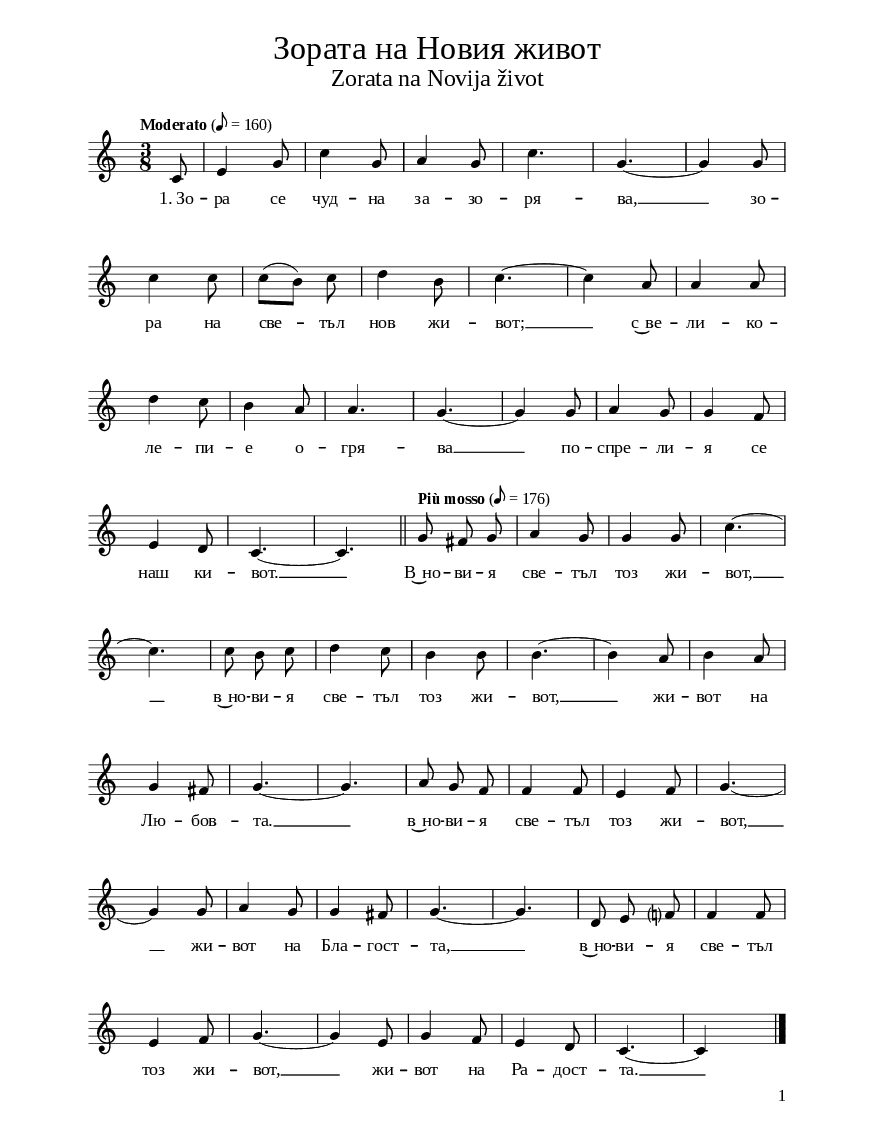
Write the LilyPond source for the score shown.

\version "2.24.2"

% include paper part and global functions
\include "include/globals.ily"

\bookpart {
  \label #'ref016
  \tocItem \markup "Зората на Новия живот – Zorata na Novija život"
  \include "include/bookpart-paper.ily"
  \score {
    \include "include/score-layout.ily"

    \new Voice \absolute  {
      \clef treble
      \key c \major
      \time 3/8
      \tempoFunc "Moderato" 8 "160"
      \partial 8
      \autoBeamOff
      c'8 |e'4 g'8|c''4 g'8 |a'4 g'8 |c''4.| g'4. ~ |  g'4 g'8 |\break
      c''4 c''8| \once \autoBeamOn c''8 ([  b'8  ])  \noBeam  c''8 |d''4 b'8  |c''4. ~ | c''4  a'8| a'4 a'8| \break
      d''4  c''8| b'4 a'8| a'4. | g'4. ~ | g'4  g'8 | a'4 g'8 | g'4 f'8 | \break
      e'4 d'8| c'4. ~ | c'4.  | \bar "||"
      \tempoFunc "Più mosso" 8 "176"
      g'8  fis'8 g'8 | a'4 g'8 | g'4 g'8 | c''4. ~ | \break
      c''4.  | c''8 b'8 c''8| d''4 c''8 | b'4  b'8 | b'4. ~ | b'4   a'8| b'4 a'8 | \break
      g'4 fis'8 | g'4. ~ | g'4.  | a'8 g'8 f'8 | f'4 f'8 | e'4 f'8 | g'4. ~ | \break
      g'4  g'8 | a'4 g'8 | g'4 fis'8 | g'4. ~ | g'4. | d'8 e'8 f'?8| f'4 f'8 | \break
      e'4 f'8 | g'4. ~ |g'4  e'8 | g'4 f'8 | e'4 d'8 | c'4. ~ | c' 4 s8 | \bar "|."
    }

    \addlyrics {
      "1. Зо" -- ра се чуд -- на за -- зо -- ря -- ва, __ зо --
      ра на све -- тъл нов жи -- вот; __ с~ве -- ли -- ко --
      ле -- пи -- е о -- гря -- ва __  по -- спре -- ли -- я се
      наш ки -- вот. __  В~но -- ви -- я све -- тъл тоз жи -- вот, __
      в~но -- ви -- я све -- тъл тоз жи -- вот, __  жи -- вот на
      Лю -- бов -- та. __   в~но -- ви -- я све -- тъл тоз жи -- вот, __
      жи -- вот на Бла -- гост -- та, __  в~но -- ви -- я све -- тъл
      тоз жи -- вот, __  жи -- вот на Ра -- дост -- та. __ 
    }

    \header {
      title = \titleFunc "Зората на Новия живот" "Zorata na Novija život"
    }

    \midi{}
  } % score

  \pageBreak

  \markup \fontsize #+1.7 {
    \hspace #5
    \override #'(baseline-skip . 1.8)
    \column {
      \line { 2. И птички въздуха изпълнят }
      \line {   "   " с възторг и сладки песни в хор, }
      \line {   "   " Хармонията да допълнят }
      \line {   "   " В големия небесен двор.}

      \line { " " }
      \line { "   " \italic {Припев: } }
      \line {  "   " В новия светъл тоз живот, (2) }
      \line { "   " Живот на любовта, }
      \line {  "   " В новия светъл тоз живот,}
      \line { "   " Живот на благостта, }
      \line { "   "  В новия светъл тоз живот,}
      \line {  "   " Живот на радостта.}
      \line { " " }

      \line { 3. Трепти зората лекокрила  }
      \line {   "   " и буди нашите души; }
      \line {   "   " като любяща майка мила}
      \line {   "   " подканва всекиго: „Стани!“}

      \line { " " }
      \line { "   " \italic {Припев ...} }
      \line { " " }

      \line { 4. Лъчи от любовта ни вливат }
      \line {   "   " В гърдите жива топлина, }
      \line {   "   " Със сладка вяра ни повдигат }
      \line {   "   " във крепост и виделина. }

      \line { " " }
      \line { "   " \italic {Припев ...} }
      \line { " " }

      \line { 5.  О, тез лъчи от Бога идат, }
      \line {   "   " Те пълнят нашите сърца, }
      \line {   "   " И шепнат сладко, как Той вика: }
      \line {   "   " „Елате, моите деца!“ }
      \line { " " }
      \line { "   " \italic {Припев ...} }
      \line { " " }
    }

    \hspace #5
    \override #'(baseline-skip . 1.8)
        \column {
      \line { 2. I ptički văzduha izpălnjat }
      \line {   "   " s văztorg i sladki pesni v hor, }
      \line {   "   " Harmonijata da dopălnjat }
      \line {   "   " V golemija nebesen dvor.}

      \line { " " }
      \line { "   " \italic {Pripev: } }
      \line {  "   " V novija svetăl toz život, (2) }
      \line { "   " Život na ljubovta, }
      \line {  "   " V novija svetăl toz život,}
      \line { "   " Život na blagostta, }
      \line { "   "  V novija svetăl toz život,}
      \line {  "   " Život na radostta.}
      \line { " " }

      \line { 3. Trepti zorata lekokrila  }
      \line {   "   " i budi našite duši; }
      \line {   "   " kato ljubjašta majka mila}
      \line {   "   " podkanva vsekigo: „Stani!“}

      \line { " " }
      \line { "   " \italic {Pripev ...} }
      \line { " " }

      \line { 4. Lăči ot ljubovta ni vlivat }
      \line {   "   " V gărdite živa toplina, }
      \line {   "   " Săs sladka vjara ni povdigat }
      \line {   "   " văv krepost i videlina. }

      \line { " " }
      \line { "   " \italic {Pripev ...} }
      \line { " " }

      \line { 5.  O, tez lăči ot Boga idat, }
      \line {   "   " Te pălnjat našite sărca, }
      \line {   "   " I šepnat sladko, kak Toj vika: }
      \line {   "   " „Elate, moite deca!“ }
      \line { " " }
      \line { "   " \italic {Pripev ...} }
      \line { " " }
    } %column
  } % markup

  \markup \empty-one

  % include foreign translation(s) of the song
  

} % bookpart
